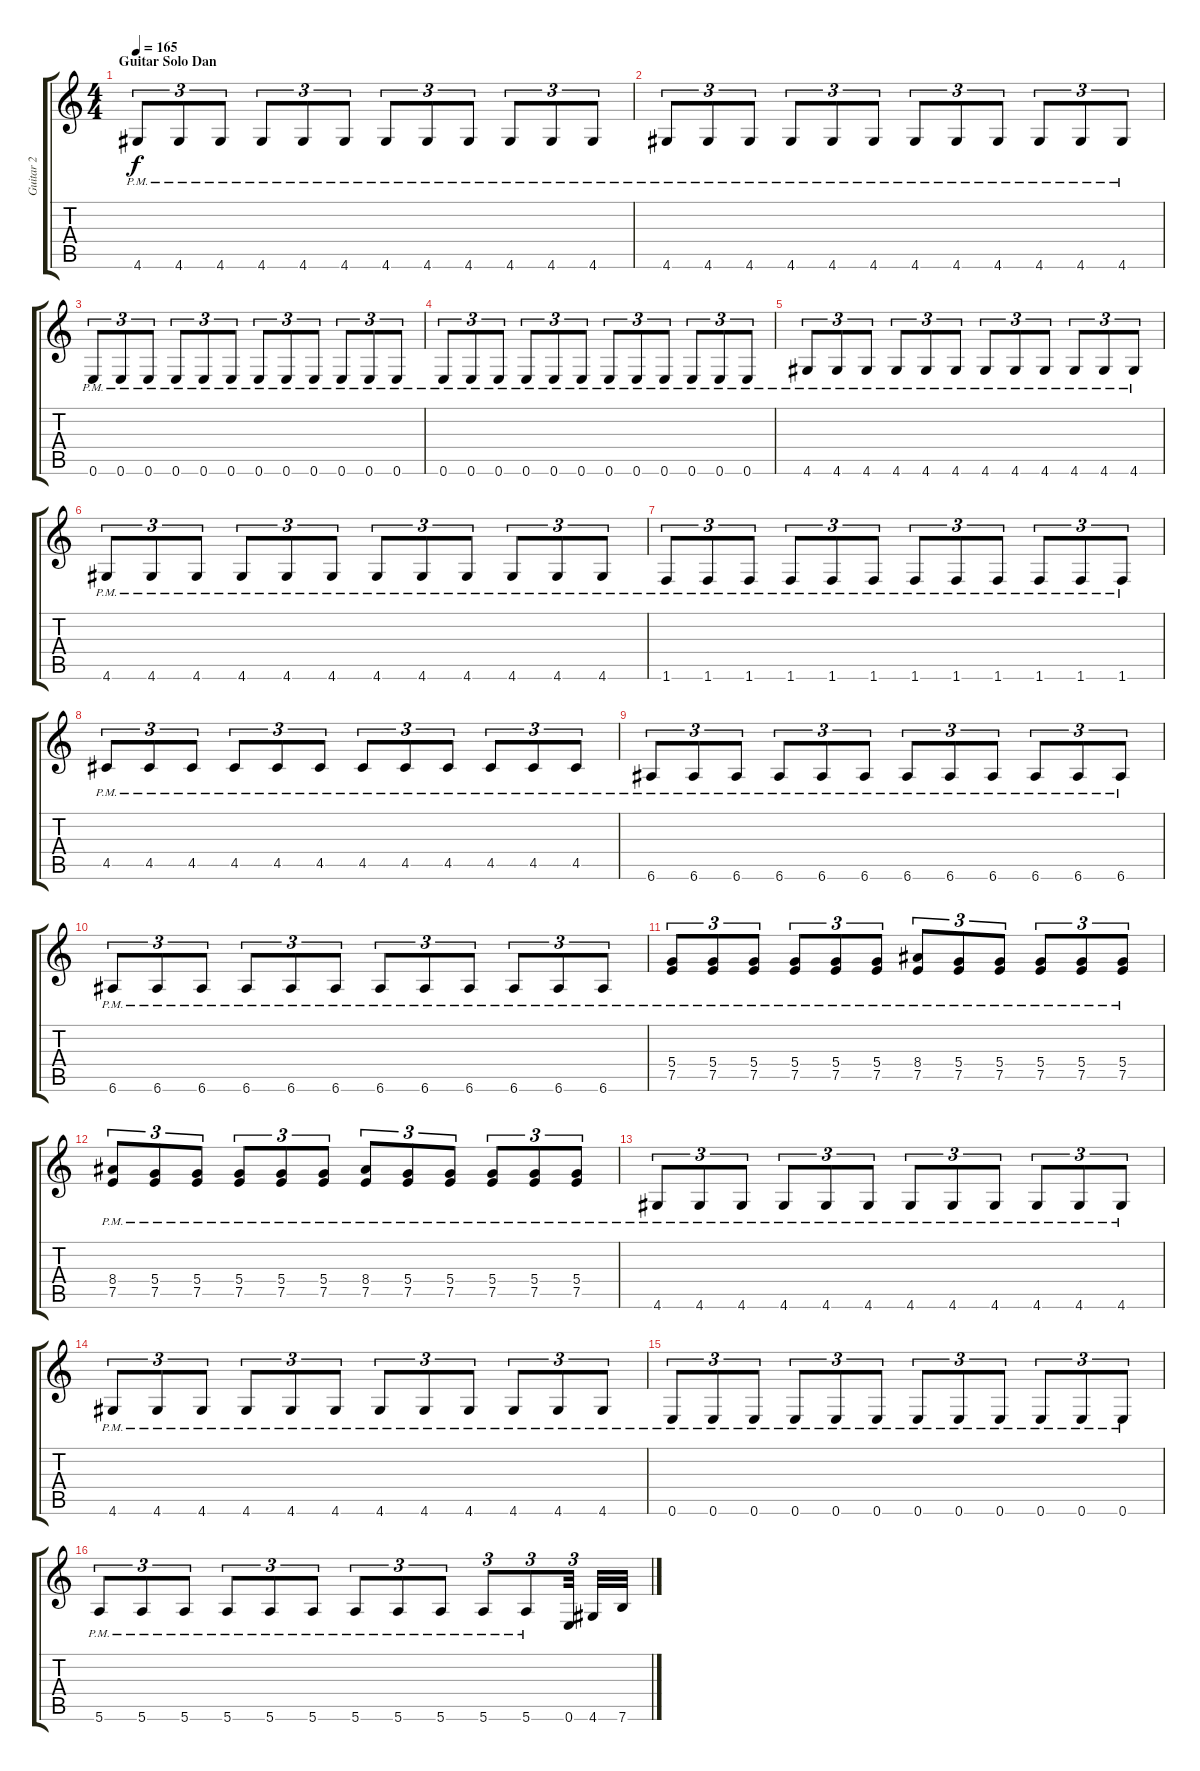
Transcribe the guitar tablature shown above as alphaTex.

\track ("Guitar 2" "Guitar 2") {instrument distortionguitar}
\staff {score tabs}
\tuning (E4 B3 G3 D3 A2 E2) {hide}
\ts (4 4)
\section ("" "Guitar Solo Dan")
\tempo 165
\clef g2
\ks c
4.6{pm}.8{tu (3 2) dy f} 4.6{pm}.8{tu (3 2)} 4.6{pm}.8{tu (3 2)} 4.6{pm}.8{tu (3 2)} 4.6{pm}.8{tu (3 2)} 4.6{pm}.8{tu (3 2)} 4.6{pm}.8{tu (3 2)} 4.6{pm}.8{tu (3 2)} 4.6{pm}.8{tu (3 2)} 4.6{pm}.8{tu (3 2)} 4.6{pm}.8{tu (3 2)} 4.6{pm}.8{tu (3 2)} |
4.6{pm}.8{tu (3 2)} 4.6{pm}.8{tu (3 2)} 4.6{pm}.8{tu (3 2)} 4.6{pm}.8{tu (3 2)} 4.6{pm}.8{tu (3 2)} 4.6{pm}.8{tu (3 2)} 4.6{pm}.8{tu (3 2)} 4.6{pm}.8{tu (3 2)} 4.6{pm}.8{tu (3 2)} 4.6{pm}.8{tu (3 2)} 4.6{pm}.8{tu (3 2)} 4.6{pm}.8{tu (3 2)} |
0.6{pm}.8{tu (3 2)} 0.6{pm}.8{tu (3 2)} 0.6{pm}.8{tu (3 2)} 0.6{pm}.8{tu (3 2)} 0.6{pm}.8{tu (3 2)} 0.6{pm}.8{tu (3 2)} 0.6{pm}.8{tu (3 2)} 0.6{pm}.8{tu (3 2)} 0.6{pm}.8{tu (3 2)} 0.6{pm}.8{tu (3 2)} 0.6{pm}.8{tu (3 2)} 0.6{pm}.8{tu (3 2)} |
0.6{pm}.8{tu (3 2)} 0.6{pm}.8{tu (3 2)} 0.6{pm}.8{tu (3 2)} 0.6{pm}.8{tu (3 2)} 0.6{pm}.8{tu (3 2)} 0.6{pm}.8{tu (3 2)} 0.6{pm}.8{tu (3 2)} 0.6{pm}.8{tu (3 2)} 0.6{pm}.8{tu (3 2)} 0.6{pm}.8{tu (3 2)} 0.6{pm}.8{tu (3 2)} 0.6{pm}.8{tu (3 2)} |
4.6{pm}.8{tu (3 2)} 4.6{pm}.8{tu (3 2)} 4.6{pm}.8{tu (3 2)} 4.6{pm}.8{tu (3 2)} 4.6{pm}.8{tu (3 2)} 4.6{pm}.8{tu (3 2)} 4.6{pm}.8{tu (3 2)} 4.6{pm}.8{tu (3 2)} 4.6{pm}.8{tu (3 2)} 4.6{pm}.8{tu (3 2)} 4.6{pm}.8{tu (3 2)} 4.6{pm}.8{tu (3 2)} |
4.6{pm}.8{tu (3 2)} 4.6{pm}.8{tu (3 2)} 4.6{pm}.8{tu (3 2)} 4.6{pm}.8{tu (3 2)} 4.6{pm}.8{tu (3 2)} 4.6{pm}.8{tu (3 2)} 4.6{pm}.8{tu (3 2)} 4.6{pm}.8{tu (3 2)} 4.6{pm}.8{tu (3 2)} 4.6{pm}.8{tu (3 2)} 4.6{pm}.8{tu (3 2)} 4.6{pm}.8{tu (3 2)} |
1.6{pm}.8{tu (3 2)} 1.6{pm}.8{tu (3 2)} 1.6{pm}.8{tu (3 2)} 1.6{pm}.8{tu (3 2)} 1.6{pm}.8{tu (3 2)} 1.6{pm}.8{tu (3 2)} 1.6{pm}.8{tu (3 2)} 1.6{pm}.8{tu (3 2)} 1.6{pm}.8{tu (3 2)} 1.6{pm}.8{tu (3 2)} 1.6{pm}.8{tu (3 2)} 1.6{pm}.8{tu (3 2)} |
4.5{pm}.8{tu (3 2)} 4.5{pm}.8{tu (3 2)} 4.5{pm}.8{tu (3 2)} 4.5{pm}.8{tu (3 2)} 4.5{pm}.8{tu (3 2)} 4.5{pm}.8{tu (3 2)} 4.5{pm}.8{tu (3 2)} 4.5{pm}.8{tu (3 2)} 4.5{pm}.8{tu (3 2)} 4.5{pm}.8{tu (3 2)} 4.5{pm}.8{tu (3 2)} 4.5{pm}.8{tu (3 2)} |
6.6{pm}.8{tu (3 2)} 6.6{pm}.8{tu (3 2)} 6.6{pm}.8{tu (3 2)} 6.6{pm}.8{tu (3 2)} 6.6{pm}.8{tu (3 2)} 6.6{pm}.8{tu (3 2)} 6.6{pm}.8{tu (3 2)} 6.6{pm}.8{tu (3 2)} 6.6{pm}.8{tu (3 2)} 6.6{pm}.8{tu (3 2)} 6.6{pm}.8{tu (3 2)} 6.6{pm}.8{tu (3 2)} |
6.6{pm}.8{tu (3 2)} 6.6{pm}.8{tu (3 2)} 6.6{pm}.8{tu (3 2)} 6.6{pm}.8{tu (3 2)} 6.6{pm}.8{tu (3 2)} 6.6{pm}.8{tu (3 2)} 6.6{pm}.8{tu (3 2)} 6.6{pm}.8{tu (3 2)} 6.6{pm}.8{tu (3 2)} 6.6{pm}.8{tu (3 2)} 6.6{pm}.8{tu (3 2)} 6.6{pm}.8{tu (3 2)} |
(5.4{pm} 7.5{pm}).8{tu (3 2)} (5.4{pm} 7.5{pm}).8{tu (3 2)} (5.4{pm} 7.5{pm}).8{tu (3 2)} (5.4{pm} 7.5{pm}).8{tu (3 2)} (5.4{pm} 7.5{pm}).8{tu (3 2)} (5.4{pm} 7.5{pm}).8{tu (3 2)} (8.4{pm} 7.5{pm}).8{tu (3 2)} (5.4{pm} 7.5{pm}).8{tu (3 2)} (5.4{pm} 7.5{pm}).8{tu (3 2)} (5.4{pm} 7.5{pm}).8{tu (3 2)} (5.4{pm} 7.5{pm}).8{tu (3 2)} (5.4{pm} 7.5{pm}).8{tu (3 2)} |
(8.4{pm} 7.5{pm}).8{tu (3 2)} (5.4{pm} 7.5{pm}).8{tu (3 2)} (5.4{pm} 7.5{pm}).8{tu (3 2)} (5.4{pm} 7.5{pm}).8{tu (3 2)} (5.4{pm} 7.5{pm}).8{tu (3 2)} (5.4{pm} 7.5{pm}).8{tu (3 2)} (8.4{pm} 7.5{pm}).8{tu (3 2)} (5.4{pm} 7.5{pm}).8{tu (3 2)} (5.4{pm} 7.5{pm}).8{tu (3 2)} (5.4{pm} 7.5{pm}).8{tu (3 2)} (5.4{pm} 7.5{pm}).8{tu (3 2)} (5.4{pm} 7.5{pm}).8{tu (3 2)} |
4.6{pm}.8{tu (3 2)} 4.6{pm}.8{tu (3 2)} 4.6{pm}.8{tu (3 2)} 4.6{pm}.8{tu (3 2)} 4.6{pm}.8{tu (3 2)} 4.6{pm}.8{tu (3 2)} 4.6{pm}.8{tu (3 2)} 4.6{pm}.8{tu (3 2)} 4.6{pm}.8{tu (3 2)} 4.6{pm}.8{tu (3 2)} 4.6{pm}.8{tu (3 2)} 4.6{pm}.8{tu (3 2)} |
4.6{pm}.8{tu (3 2)} 4.6{pm}.8{tu (3 2)} 4.6{pm}.8{tu (3 2)} 4.6{pm}.8{tu (3 2)} 4.6{pm}.8{tu (3 2)} 4.6{pm}.8{tu (3 2)} 4.6{pm}.8{tu (3 2)} 4.6{pm}.8{tu (3 2)} 4.6{pm}.8{tu (3 2)} 4.6{pm}.8{tu (3 2)} 4.6{pm}.8{tu (3 2)} 4.6{pm}.8{tu (3 2)} |
0.6{pm}.8{tu (3 2)} 0.6{pm}.8{tu (3 2)} 0.6{pm}.8{tu (3 2)} 0.6{pm}.8{tu (3 2)} 0.6{pm}.8{tu (3 2)} 0.6{pm}.8{tu (3 2)} 0.6{pm}.8{tu (3 2)} 0.6{pm}.8{tu (3 2)} 0.6{pm}.8{tu (3 2)} 0.6{pm}.8{tu (3 2)} 0.6{pm}.8{tu (3 2)} 0.6{pm}.8{tu (3 2)} |
5.6{pm}.8{tu (3 2)} 5.6{pm}.8{tu (3 2)} 5.6{pm}.8{tu (3 2)} 5.6{pm}.8{tu (3 2)} 5.6{pm}.8{tu (3 2)} 5.6{pm}.8{tu (3 2)} 5.6{pm}.8{tu (3 2)} 5.6{pm}.8{tu (3 2)} 5.6{pm}.8{tu (3 2)} 5.6{pm}.8{tu (3 2)} 5.6{pm}.8{tu (3 2)} 0.6.32{tu (3 2)} 4.6.32 7.6.32
